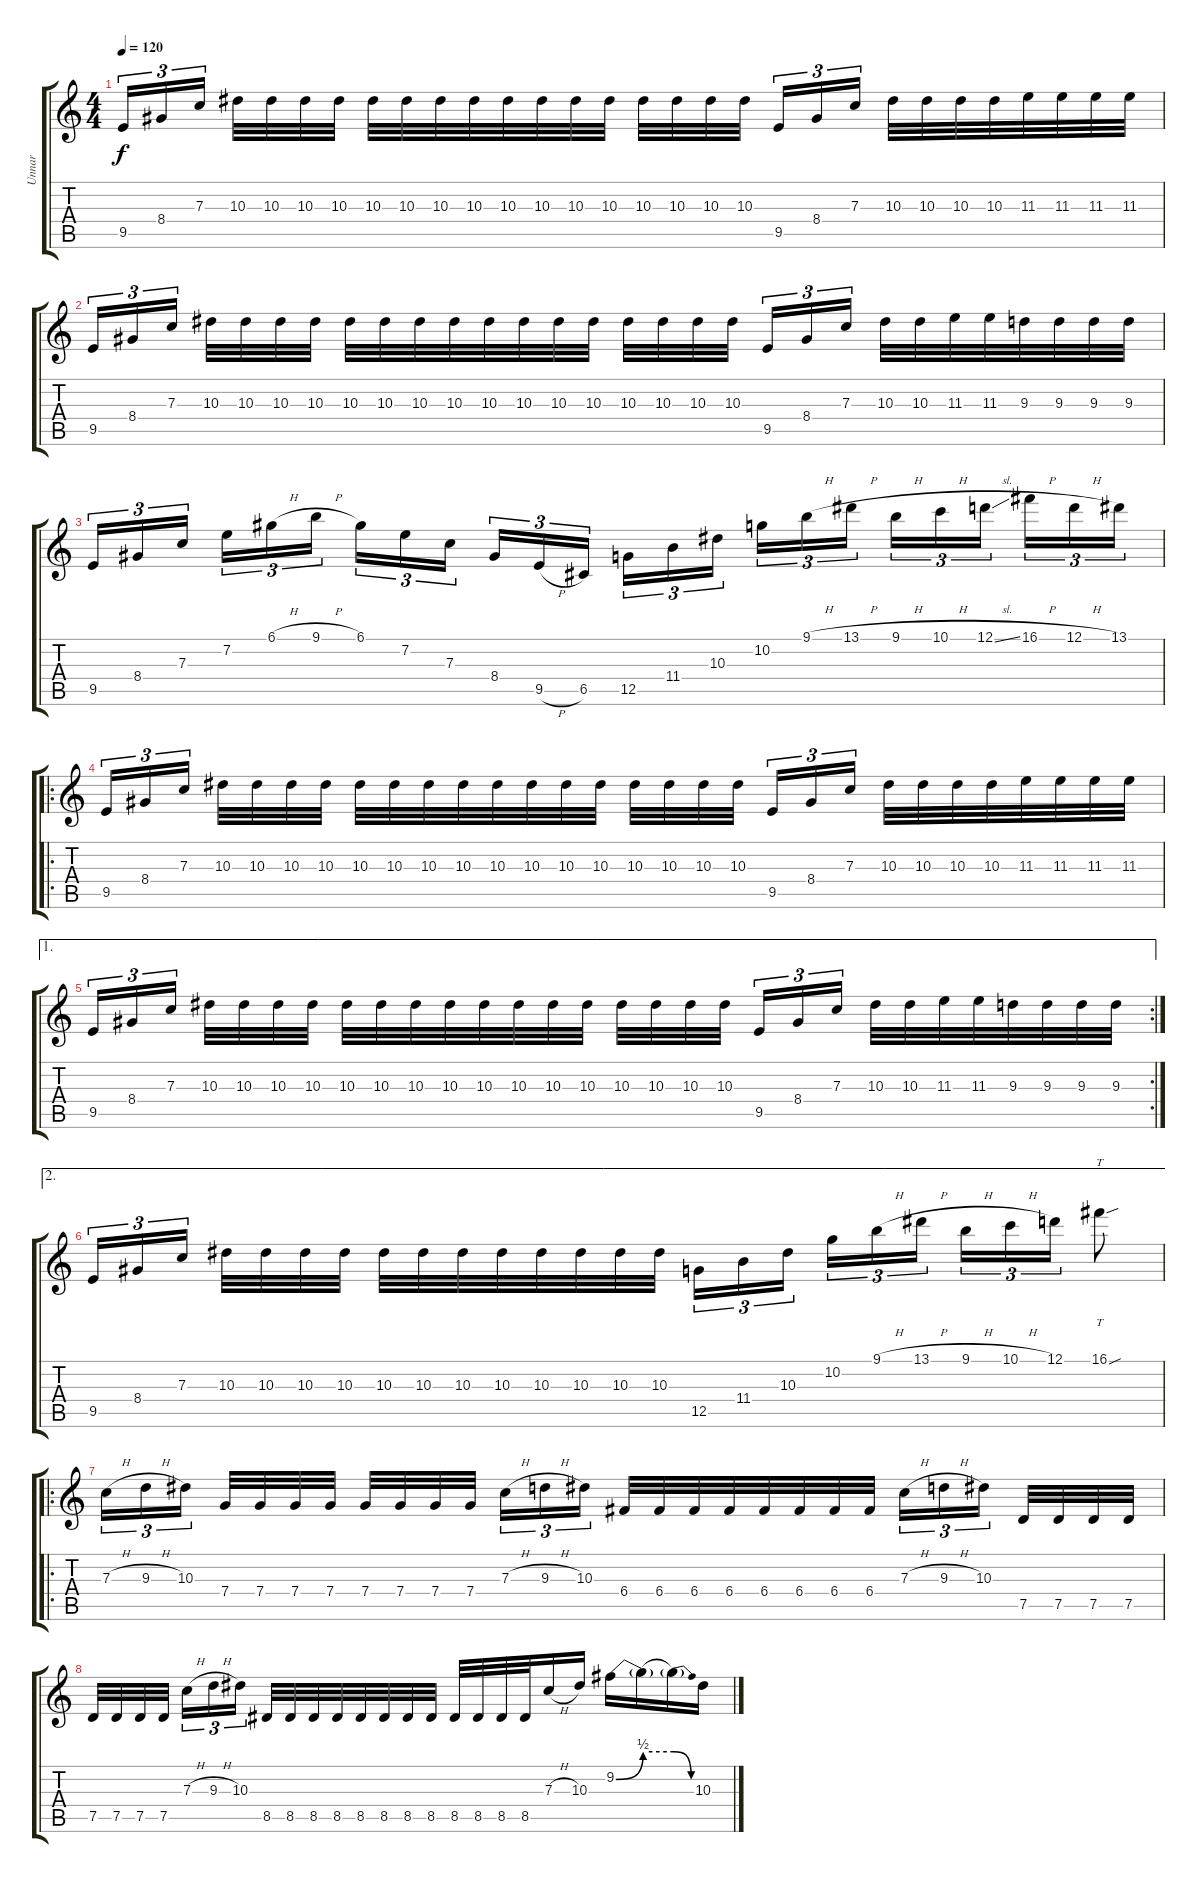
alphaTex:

\track ("Unnar" "Unnar") {instrument distortionguitar}
\staff {score tabs}
\tuning (D4 A3 F3 C3 G2 D2) {hide}
\ts (4 4)
\tempo 120
\clef g2
\ks c
9.5.16{tu (3 2) dy f} 8.4.16{tu (3 2)} 7.3.16{tu (3 2) beam splitsecondary} 10.3.32 10.3.32 10.3.32 10.3.32 10.3.32 10.3.32 10.3.32 10.3.32 10.3.32 10.3.32 10.3.32 10.3.32 10.3.32 10.3.32 10.3.32 10.3.32{beam splitsecondary} 9.5.16{tu (3 2)} 8.4.16{tu (3 2)} 7.3.16{tu (3 2)} 10.3.32 10.3.32 10.3.32 10.3.32 11.3.32 11.3.32 11.3.32 11.3.32 |
9.5.16{tu (3 2)} 8.4.16{tu (3 2)} 7.3.16{tu (3 2) beam splitsecondary} 10.3.32 10.3.32 10.3.32 10.3.32 10.3.32 10.3.32 10.3.32 10.3.32 10.3.32 10.3.32 10.3.32 10.3.32 10.3.32 10.3.32 10.3.32 10.3.32{beam splitsecondary} 9.5.16{tu (3 2)} 8.4.16{tu (3 2)} 7.3.16{tu (3 2)} 10.3.32 10.3.32 11.3.32 11.3.32 9.3.32 9.3.32 9.3.32 9.3.32 |
9.5.16{tu (3 2)} 8.4.16{tu (3 2)} 7.3.16{tu (3 2) beam splitsecondary} 7.2.16{tu (3 2)} 6.1{h}.16{tu (3 2)} 9.1{h}.16{tu (3 2)} 6.1.16{tu (3 2)} 7.2.16{tu (3 2)} 7.3.16{tu (3 2) beam splitsecondary} 8.4.16{tu (3 2)} 9.5{h}.16{tu (3 2)} 6.5.16{tu (3 2)} 12.5.16{tu (3 2)} 11.4.16{tu (3 2)} 10.3.16{tu (3 2) beam splitsecondary} 10.2.16{tu (3 2)} 9.1{h}.16{tu (3 2)} 13.1{h}.16{tu (3 2)} 9.1{h}.16{tu (3 2)} 10.1{h}.16{tu (3 2)} 12.1{sl}.16{tu (3 2) beam splitsecondary} 16.1{h}.16{tu (3 2)} 12.1{h}.16{tu (3 2)} 13.1.16{tu (3 2)} |
\ro
9.5.16{tu (3 2)} 8.4.16{tu (3 2)} 7.3.16{tu (3 2) beam splitsecondary} 10.3.32 10.3.32 10.3.32 10.3.32 10.3.32 10.3.32 10.3.32 10.3.32 10.3.32 10.3.32 10.3.32 10.3.32 10.3.32 10.3.32 10.3.32 10.3.32{beam splitsecondary} 9.5.16{tu (3 2)} 8.4.16{tu (3 2)} 7.3.16{tu (3 2)} 10.3.32 10.3.32 10.3.32 10.3.32 11.3.32 11.3.32 11.3.32 11.3.32 |
\ae 1
\rc 2
9.5.16{tu (3 2)} 8.4.16{tu (3 2)} 7.3.16{tu (3 2) beam splitsecondary} 10.3.32 10.3.32 10.3.32 10.3.32 10.3.32 10.3.32 10.3.32 10.3.32 10.3.32 10.3.32 10.3.32 10.3.32 10.3.32 10.3.32 10.3.32 10.3.32{beam splitsecondary} 9.5.16{tu (3 2)} 8.4.16{tu (3 2)} 7.3.16{tu (3 2)} 10.3.32 10.3.32 11.3.32 11.3.32 9.3.32 9.3.32 9.3.32 9.3.32 |
\ae 2
9.5.16{tu (3 2)} 8.4.16{tu (3 2)} 7.3.16{tu (3 2) beam splitsecondary} 10.3.32 10.3.32 10.3.32 10.3.32 10.3.32 10.3.32 10.3.32 10.3.32 10.3.32 10.3.32 10.3.32 10.3.32 12.5.16{tu (3 2)} 11.4.16{tu (3 2)} 10.3.16{tu (3 2) beam splitsecondary} 10.2.16{tu (3 2)} 9.1{h}.16{tu (3 2)} 13.1{h}.16{tu (3 2)} 9.1{h}.16{tu (3 2)} 10.1{h}.16{tu (3 2)} 12.1.16{tu (3 2)} 16.1{sou}.8{tt} |
\ro
7.3{h}.16{tu (3 2)} 9.3{h}.16{tu (3 2)} 10.3.16{tu (3 2) beam splitsecondary} 7.4.32 7.4.32 7.4.32 7.4.32 7.4.32 7.4.32 7.4.32 7.4.32{beam splitsecondary} 7.3{h}.16{tu (3 2)} 9.3{h}.16{tu (3 2)} 10.3.16{tu (3 2)} 6.4.32 6.4.32 6.4.32 6.4.32 6.4.32 6.4.32 6.4.32 6.4.32 7.3{h}.16{tu (3 2)} 9.3{h}.16{tu (3 2)} 10.3.16{tu (3 2) beam splitsecondary} 7.5.32 7.5.32 7.5.32 7.5.32 |
7.5.32 7.5.32 7.5.32 7.5.32{beam splitsecondary} 7.3{h}.16{tu (3 2)} 9.3{h}.16{tu (3 2)} 10.3.16{tu (3 2)} 8.5.32 8.5.32 8.5.32 8.5.32 8.5.32 8.5.32 8.5.32 8.5.32 8.5.32 8.5.32 8.5.32 8.5.32 7.3{h}.16 10.3.16 9.2{be (bend 0 0 60 2)}.16 9.2{be (hold 0 2 60 2) t}.16 9.2{be (release 0 2 60 0) t}.16 10.3.16
